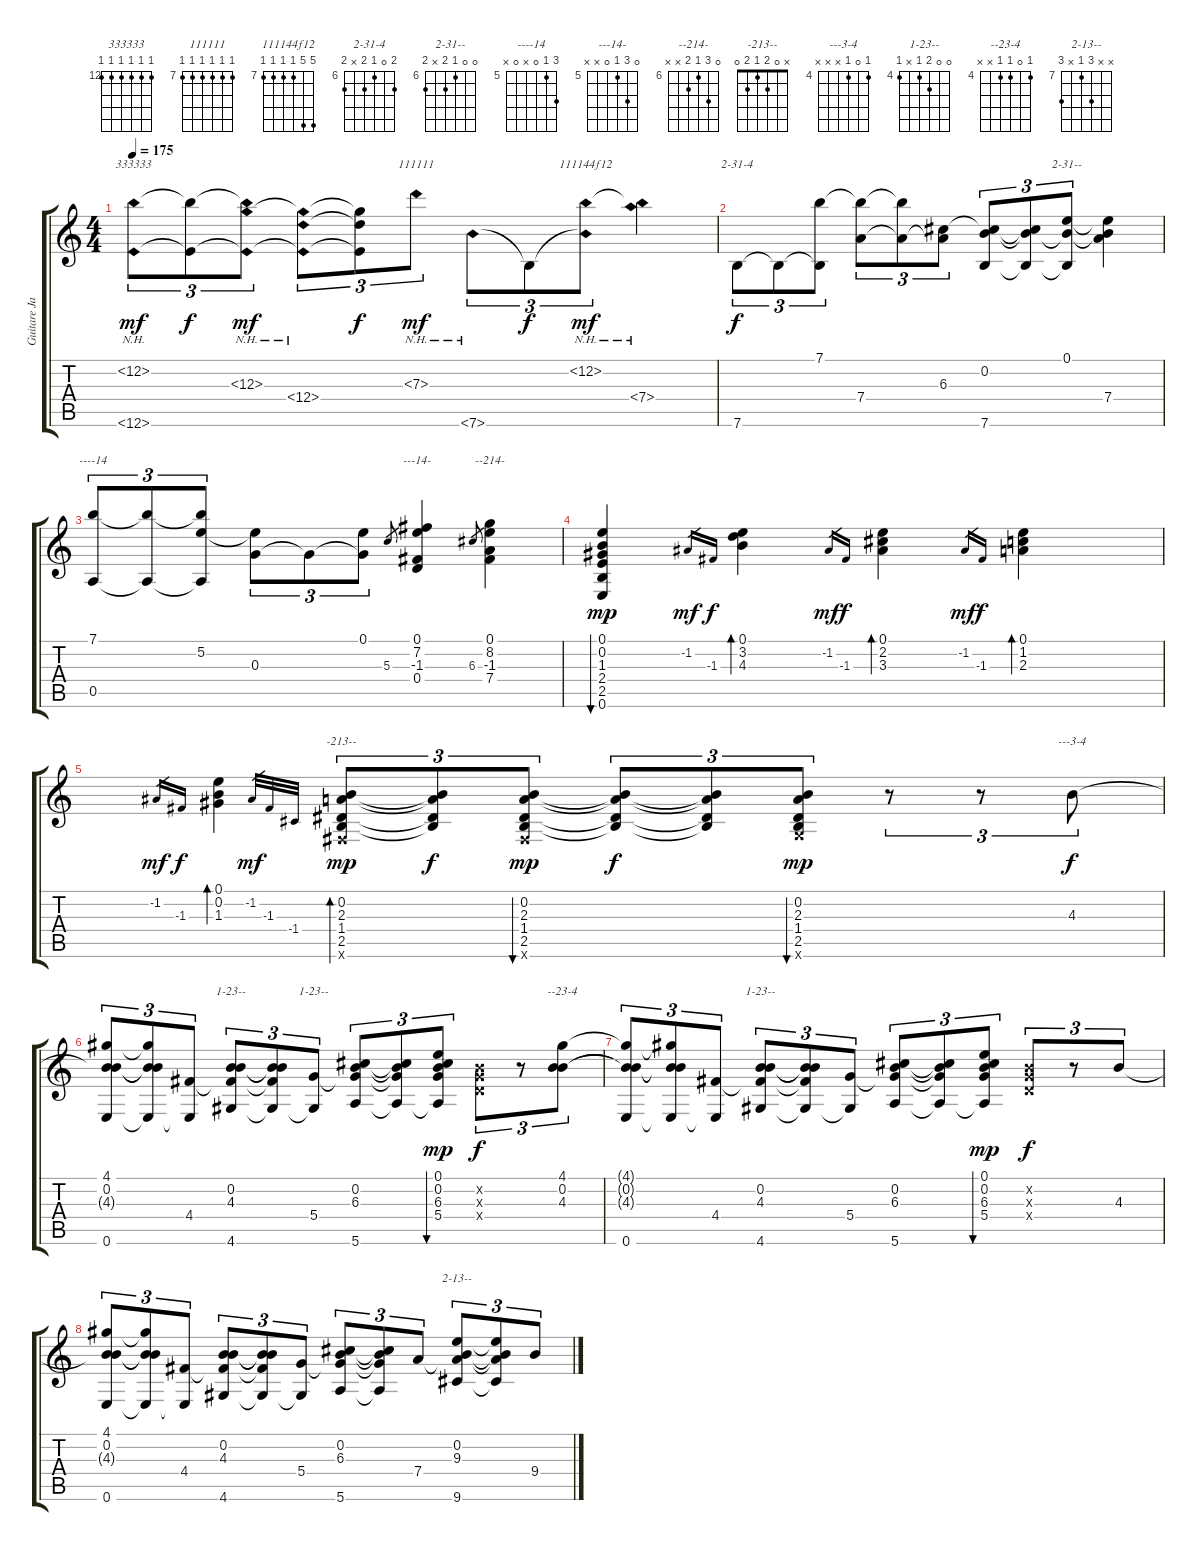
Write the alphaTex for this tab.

\track ("Guitare Janvier 2002" "Guitare Ja") {instrument acousticguitarnylon}
\staff {score tabs}
\tuning (E4 B3 G3 D3 A2 E2) {hide}
\chord ("333333" 12 12 12 12 12 12) {firstfret 12}
\chord ("111111" 7 7 7 7 7 7) {firstfret 7}
\chord ("111144f12" 11 11 7 7 7 7) {firstfret 7}
\chord ("2-31-4" 7 0 6 7 x 7) {firstfret 6}
\chord ("2-31--" 0 0 6 7 x 7) {firstfret 6}
\chord ("----14" 7 5 0 x 0 x) {firstfret 5}
\chord ("---14-" 0 7 5 0 x x) {firstfret 5}
\chord ("--214-" 0 8 6 7 x x) {firstfret 6}
\chord ("-213--" x 0 2 1 2 0)
\chord ("---3-4" 4 0 4 x x x) {firstfret 4}
\chord ("1-23--" x 0 4 4 x 4) {firstfret 4}
\chord ("1-23--" 0 0 6 5 x 5) {firstfret 5}
\chord ("--23-4" 4 0 4 4 x x) {firstfret 4}
\chord ("1-23--" 0 0 5 4 x 4) {firstfret 4}
\chord ("2-13--" x x 9 7 x 9) {firstfret 7}
\ts (4 4)
\tempo 175
\clef g2
\ks c
(12.2{nh} 12.6{nh}).8{tu (3 2) ch "333333" dy mf} (12.2{t} 12.6{t}).8{tu (3 2) dy f} (12.2{nh t} 12.3{nh} 12.6{nh t}).8{tu (3 2) dy mf} (12.3{nh t} 12.4{nh} 12.6{nh t}).8{tu (3 2)} (12.3{t} 12.4{t} 12.6{t}).8{tu (3 2) dy f} 7.3{nh}.8{tu (3 2) ch "111111" dy mf} 7.6{nh}.8{tu (3 2)} 7.6{t}.8{tu (3 2) dy f} (12.2{nh} 7.6{nh t}).8{tu (3 2) ch "111144f12" dy mf} (12.2{nh t} 7.4{nh}).4 |
7.6.8{tu (3 2) ch "2-31-4" dy f} 7.6{t}.8{tu (3 2)} (7.1 7.6{t}).8{tu (3 2)} (7.1{t} 7.4).8{tu (3 2)} (7.1{t} 7.4{t}).8{tu (3 2)} (6.3 7.4{t}).8{tu (3 2)} (0.2 6.3{t} 7.6).8{tu (3 2)} (0.2{t} 6.3{t} 7.6{t}).8{tu (3 2)} (0.1 0.2{t} 7.6{t}).8{tu (3 2) ch "2-31--"} (0.1{t} 0.2{t} 7.4).4 |
(7.1 0.5).8{tu (3 2) ch "----14"} (7.1{t} 0.5{t}).8{tu (3 2)} (7.1{t} 5.2 0.5{t}).8{tu (3 2)} (5.2{t} 0.3).8{tu (3 2)} 0.3{t}.8{tu (3 2)} (0.1 0.3{t}).8{tu (3 2)} 5.3.8{gr} (0.1 7.2 -1.3 0.4).4{ch "---14-"} 6.3.8{gr} (0.1 8.2 -1.3 7.4).4{ch "--214-"} |
(0.1 0.2 1.3 2.4 2.5 0.6).4{bu 30 dy mp} -1.2.16{gr dy mf} -1.3.16{gr dy f} (0.1 3.2 4.3).4{bd 30} -1.2.16{gr dy mf} -1.3.16{gr dy f} (0.1 2.2 3.3).4{bd 30} -1.2.16{gr dy mf} -1.3.16{gr dy f} (0.1 1.2 2.3).4{bd 30} |
-1.2.16{gr dy mf} -1.3.16{gr dy f} (0.1 0.2 1.3).4{bd 30} -1.2.32{gr dy mf} -1.3.32{gr} -1.4.32{gr} (0.2 2.3 1.4 2.5 2.6{x}).8{tu (3 2) bd 30 ch "-213--" dy mp} (0.2{t} 2.3{t} 1.4{t} 2.5{t}).8{tu (3 2) dy f} (0.2 2.3 1.4 2.5 2.6{x}).8{tu (3 2) bu 30 dy mp} (0.2{t} 2.3{t} 1.4{t} 2.5{t}).8{tu (3 2) dy f} (0.2{t} 2.3{t} 1.4{t} 2.5{t}).8{tu (3 2)} (0.2 2.3 1.4 2.5 3.6{x}).8{tu (3 2) bu 30 dy mp} r.8{tu (3 2)} r.8{tu (3 2)} 4.3.8{tu (3 2) ch "---3-4" dy f} |
(4.1 0.2 4.3{t} 0.6).8{tu (3 2)} (4.1{t} 0.2{t} 4.3{t} 0.6{t}).8{tu (3 2)} (4.4 0.6{t}).8{tu (3 2)} (0.2 4.3 4.4{t} 4.6).8{tu (3 2) ch "1-23--"} (0.2{t} 4.3{t} 4.4{t} 4.6{t}).8{tu (3 2)} (5.4 4.6{t}).8{tu (3 2) ch "1-23--"} (0.2 6.3 5.4{t} 5.6).8{tu (3 2)} (0.2{t} 6.3{t} 5.4{t} 5.6{t}).8{tu (3 2)} (0.1 0.2 6.3 5.4 5.6{t}).8{tu (3 2) bu 30 dy mp} (0.2{x} 0.3{x} 0.4{x}).8{tu (3 2) dy f} r.8{tu (3 2)} (4.1 0.2 4.3).8{tu (3 2) ch "--23-4"} |
(4.1{t} 0.2{t} 4.3{t} 0.6).8{tu (3 2)} (4.1{t} 0.2{t} 4.3{t} 0.6{t}).8{tu (3 2)} (4.4 0.6{t}).8{tu (3 2)} (0.2 4.3 4.4{t} 4.6).8{tu (3 2) ch "1-23--"} (0.2{t} 4.3{t} 4.4{t} 4.6{t}).8{tu (3 2)} (5.4 4.6{t}).8{tu (3 2)} (0.2 6.3 5.4{t} 5.6).8{tu (3 2)} (0.2{t} 6.3{t} 5.4{t} 5.6{t}).8{tu (3 2)} (0.1 0.2 6.3 5.4 5.6{t}).8{tu (3 2) bu 30 dy mp} (0.2{x} 0.3{x} 0.4{x}).8{tu (3 2) dy f} r.8{tu (3 2)} 4.3.8{tu (3 2)} |
(4.1 0.2 4.3{t} 0.6).8{tu (3 2)} (4.1{t} 0.2{t} 4.3{t} 0.6{t}).8{tu (3 2)} (4.4 0.6{t}).8{tu (3 2)} (0.2 4.3 4.4{t} 4.6).8{tu (3 2)} (0.2{t} 4.3{t} 4.4{t} 4.6{t}).8{tu (3 2)} (5.4 4.6{t}).8{tu (3 2)} (0.2 6.3 5.4{t} 5.6).8{tu (3 2)} (0.2{t} 6.3{t} 5.4{t} 5.6{t}).8{tu (3 2)} 7.4.8{tu (3 2)} (0.2 9.3 7.4{t} 9.6).8{tu (3 2) ch "2-13--"} (0.2{t} 9.3{t} 7.4{t} 9.6{t}).8{tu (3 2)} 9.4.8{tu (3 2)}
